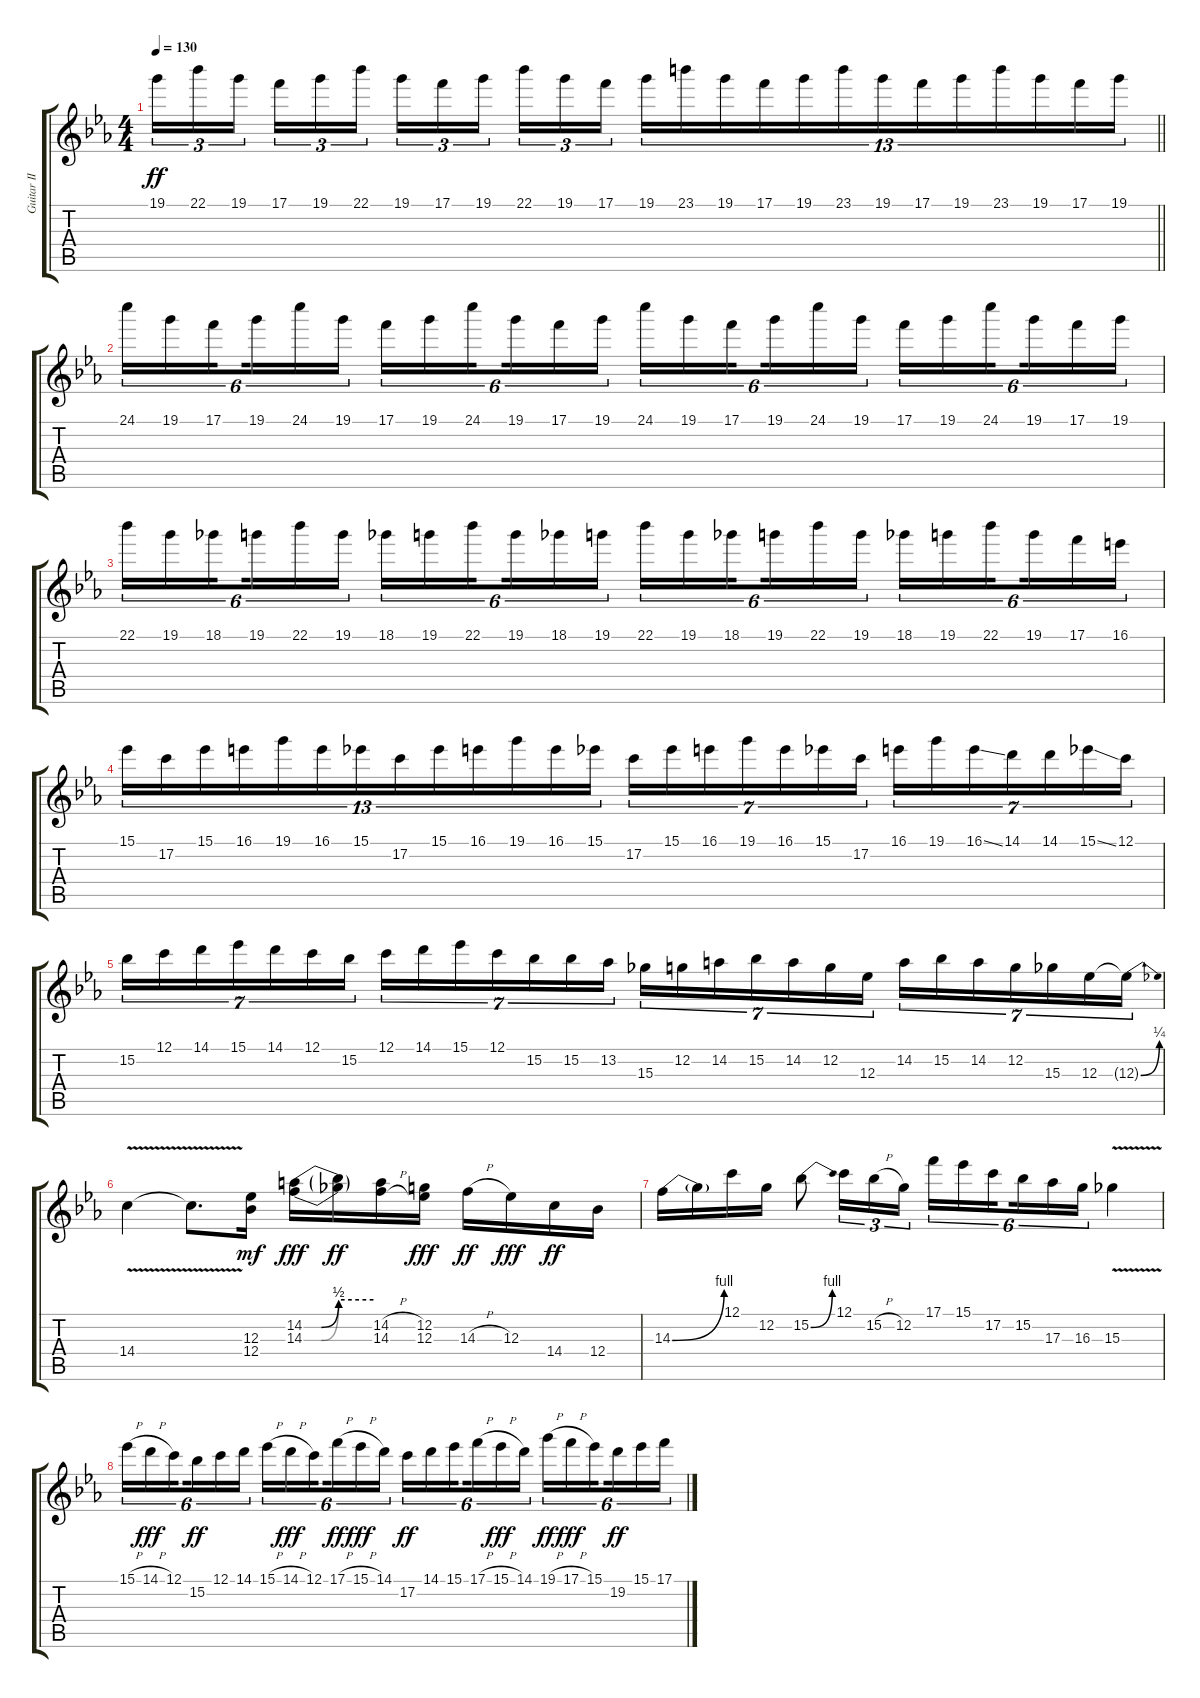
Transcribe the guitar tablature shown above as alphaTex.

\track ("Guitar II" "Guitar II") {instrument distortionguitar}
\staff {score tabs}
\tuning (C4 G3 Eb3 Bb2 F2 C2) {hide}
\ts (4 4)
\tempo 130
\clef g2
\barLineRight lightlight
\ks cminor
19.1.16{tu (3 2) dy ff} 22.1.16{tu (3 2)} 19.1.16{tu (3 2) beam splitsecondary} 17.1.16{tu (3 2)} 19.1.16{tu (3 2)} 22.1.16{tu (3 2)} 19.1.16{tu (3 2)} 17.1.16{tu (3 2)} 19.1.16{tu (3 2) beam splitsecondary} 22.1.16{tu (3 2)} 19.1.16{tu (3 2)} 17.1.16{tu (3 2)} 19.1.16{tu (13 8)} 23.1.16{tu (13 8)} 19.1.16{tu (13 8)} 17.1.16{tu (13 8)} 19.1.16{tu (13 8)} 23.1.16{tu (13 8)} 19.1.16{tu (13 8)} 17.1.16{tu (13 8)} 19.1.16{tu (13 8)} 23.1.16{tu (13 8)} 19.1.16{tu (13 8)} 17.1.16{tu (13 8)} 19.1.16{tu (13 8)} |
24.1.16{tu (6 4)} 19.1.16{tu (6 4)} 17.1.16{tu (6 4) beam splitsecondary} 19.1.16{tu (6 4)} 24.1.16{tu (6 4)} 19.1.16{tu (6 4)} 17.1.16{tu (6 4)} 19.1.16{tu (6 4)} 24.1.16{tu (6 4) beam splitsecondary} 19.1.16{tu (6 4)} 17.1.16{tu (6 4)} 19.1.16{tu (6 4)} 24.1.16{tu (6 4)} 19.1.16{tu (6 4)} 17.1.16{tu (6 4) beam splitsecondary} 19.1.16{tu (6 4)} 24.1.16{tu (6 4)} 19.1.16{tu (6 4)} 17.1.16{tu (6 4)} 19.1.16{tu (6 4)} 24.1.16{tu (6 4) beam splitsecondary} 19.1.16{tu (6 4)} 17.1.16{tu (6 4)} 19.1.16{tu (6 4)} |
22.1.16{tu (6 4)} 19.1.16{tu (6 4)} 18.1.16{tu (6 4) beam splitsecondary} 19.1.16{tu (6 4)} 22.1.16{tu (6 4)} 19.1.16{tu (6 4)} 18.1.16{tu (6 4)} 19.1.16{tu (6 4)} 22.1.16{tu (6 4) beam splitsecondary} 19.1.16{tu (6 4)} 18.1.16{tu (6 4)} 19.1.16{tu (6 4)} 22.1.16{tu (6 4)} 19.1.16{tu (6 4)} 18.1.16{tu (6 4) beam splitsecondary} 19.1.16{tu (6 4)} 22.1.16{tu (6 4)} 19.1.16{tu (6 4)} 18.1.16{tu (6 4)} 19.1.16{tu (6 4)} 22.1.16{tu (6 4) beam splitsecondary} 19.1.16{tu (6 4)} 17.1.16{tu (6 4)} 16.1.16{tu (6 4)} |
15.1.16{tu (13 8)} 17.2.16{tu (13 8)} 15.1.16{tu (13 8)} 16.1.16{tu (13 8)} 19.1.16{tu (13 8)} 16.1.16{tu (13 8)} 15.1.16{tu (13 8)} 17.2.16{tu (13 8)} 15.1.16{tu (13 8)} 16.1.16{tu (13 8)} 19.1.16{tu (13 8)} 16.1.16{tu (13 8)} 15.1.16{tu (13 8)} 17.2.16{tu (7 4)} 15.1.16{tu (7 4)} 16.1.16{tu (7 4)} 19.1.16{tu (7 4)} 16.1.16{tu (7 4)} 15.1.16{tu (7 4)} 17.2.16{tu (7 4)} 16.1.16{tu (7 4)} 19.1.16{tu (7 4)} 16.1{ss}.16{tu (7 4)} 14.1.16{tu (7 4)} 14.1.16{tu (7 4)} 15.1{ss}.16{tu (7 4)} 12.1.16{tu (7 4)} |
15.2.16{tu (7 4)} 12.1.16{tu (7 4)} 14.1.16{tu (7 4)} 15.1.16{tu (7 4)} 14.1.16{tu (7 4)} 12.1.16{tu (7 4)} 15.2.16{tu (7 4)} 12.1.16{tu (7 4)} 14.1.16{tu (7 4)} 15.1.16{tu (7 4)} 12.1.16{tu (7 4)} 15.2.16{tu (7 4)} 15.2.16{tu (7 4)} 13.2.16{tu (7 4)} 15.3.16{tu (7 4)} 12.2.16{tu (7 4)} 14.2.16{tu (7 4)} 15.2.16{tu (7 4)} 14.2.16{tu (7 4)} 12.2.16{tu (7 4)} 12.3.16{tu (7 4)} 14.2.16{tu (7 4)} 15.2.16{tu (7 4)} 14.2.16{tu (7 4)} 12.2.16{tu (7 4)} 15.3.16{tu (7 4)} 12.3.16{tu (7 4)} 12.3{be (bend 0 0 60 1) t}.16{tu (7 4)} |
14.4{v}.4 14.4{v t}.8{d} (12.3 12.4).16{dy mf} (14.2{be (custom 0 0 15 0 30 2 60 2)} 14.3{be (custom 0 0 15 0 30 2 60 2)}).16{dy fff} (14.2{t} 14.3{t}).16{dy ff} (14.2{h} 14.3{h}).16 (12.2 12.3).16{dy fff} 14.3{h}.16{dy ff} 12.3.16{dy fff} 14.4.16{dy ff} 12.4.16 |
14.3{be (bend 0 0 60 4)}.16 14.3{t}.16 12.1.16 12.2.16 15.2{be (bend 0 0 60 4)}.8 12.1.16{tu (3 2)} 15.2{h}.16{tu (3 2)} 12.2.16{tu (3 2)} 17.1.16{tu (6 4)} 15.1.16{tu (6 4)} 17.2.16{tu (6 4) beam splitsecondary} 15.2.16{tu (6 4)} 17.3.16{tu (6 4)} 16.3.16{tu (6 4)} 15.3{v}.4 |
15.1{h}.16{tu (6 4)} 14.1{h}.16{tu (6 4) dy fff} 12.1.16{tu (6 4) beam splitsecondary} 15.2.16{tu (6 4) dy ff} 12.1.16{tu (6 4)} 14.1.16{tu (6 4)} 15.1{h}.16{tu (6 4)} 14.1{h}.16{tu (6 4) dy fff} 12.1.16{tu (6 4) beam splitsecondary} 17.1{h}.16{tu (6 4) dy ff} 15.1{h}.16{tu (6 4) dy fff} 14.1.16{tu (6 4)} 17.2.16{tu (6 4) dy ff} 14.1.16{tu (6 4)} 15.1.16{tu (6 4) beam splitsecondary} 17.1{h}.16{tu (6 4)} 15.1{h}.16{tu (6 4) dy fff} 14.1.16{tu (6 4)} 19.1{h}.16{tu (6 4) dy ff} 17.1{h}.16{tu (6 4) dy fff} 15.1.16{tu (6 4) beam splitsecondary} 19.2.16{tu (6 4) dy ff} 15.1.16{tu (6 4)} 17.1.16{tu (6 4)}
